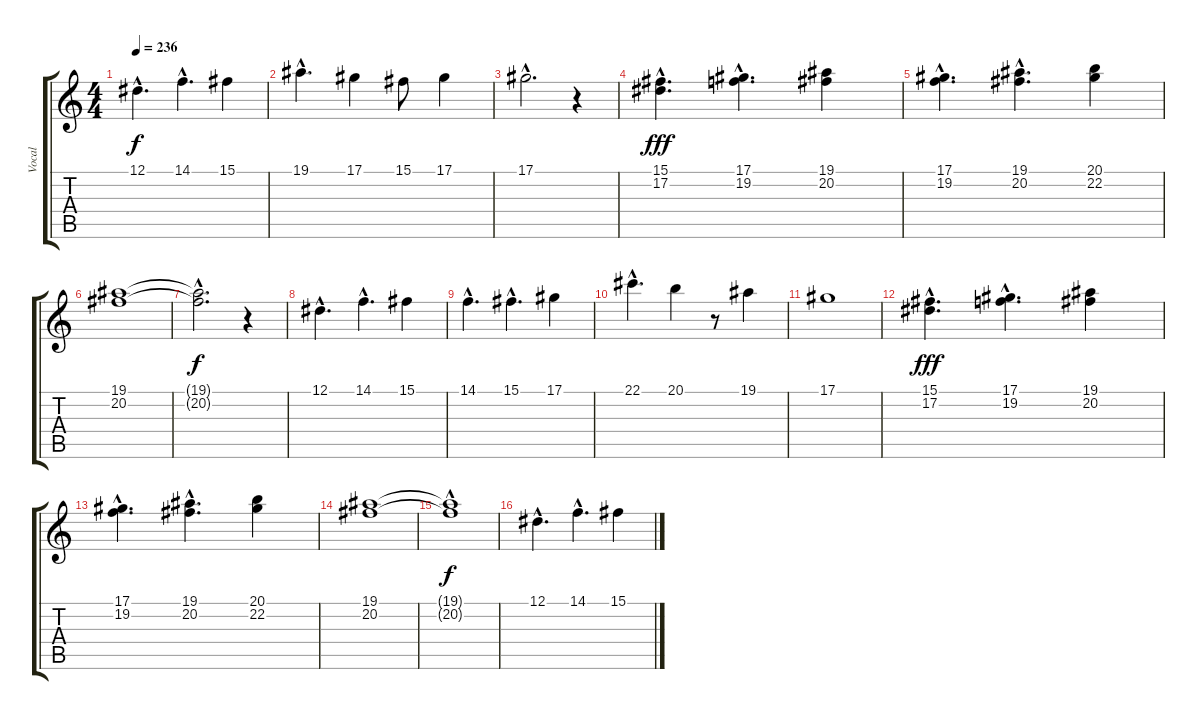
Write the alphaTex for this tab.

\track ("Vocal" "Vocal") {instrument synthvoice}
\staff {score tabs}
\tuning (Eb4 Bb3 Gb3 Db3 Ab2 Eb2) {hide}
\ts (4 4)
\tempo 236
\clef g2
\ks c
12.1{hac}.4{d dy f} 14.1{hac}.4{d} 15.1.4 |
19.1{hac}.4{d} 17.1.4 15.1.8 17.1.4 |
17.1{hac}.2{d} r.4 |
(15.1{hac} 17.2{hac}).4{d dy fff} (17.1{hac} 19.2{hac}).4{d} (19.1 20.2).4 |
(17.1{hac} 19.2{hac}).4{d} (19.1{hac} 20.2{hac}).4{d} (20.1 22.2).4 |
(19.1 20.2).1 |
(19.1{hac t} 20.2{hac t}).2{d dy f} r.4 |
12.1{hac}.4{d} 14.1{hac}.4{d} 15.1.4 |
14.1{hac}.4{d} 15.1{hac}.4{d} 17.1.4 |
22.1{hac}.4{d} 20.1.4 r.8 19.1.4 |
17.1.1 |
(15.1{hac} 17.2{hac}).4{d dy fff} (17.1{hac} 19.2{hac}).4{d} (19.1 20.2).4 |
(17.1{hac} 19.2{hac}).4{d} (19.1{hac} 20.2{hac}).4{d} (20.1 22.2).4 |
(19.1 20.2).1 |
(19.1{hac t} 20.2{t}).1{dy f} |
12.1{hac}.4{d} 14.1{hac}.4{d} 15.1.4
